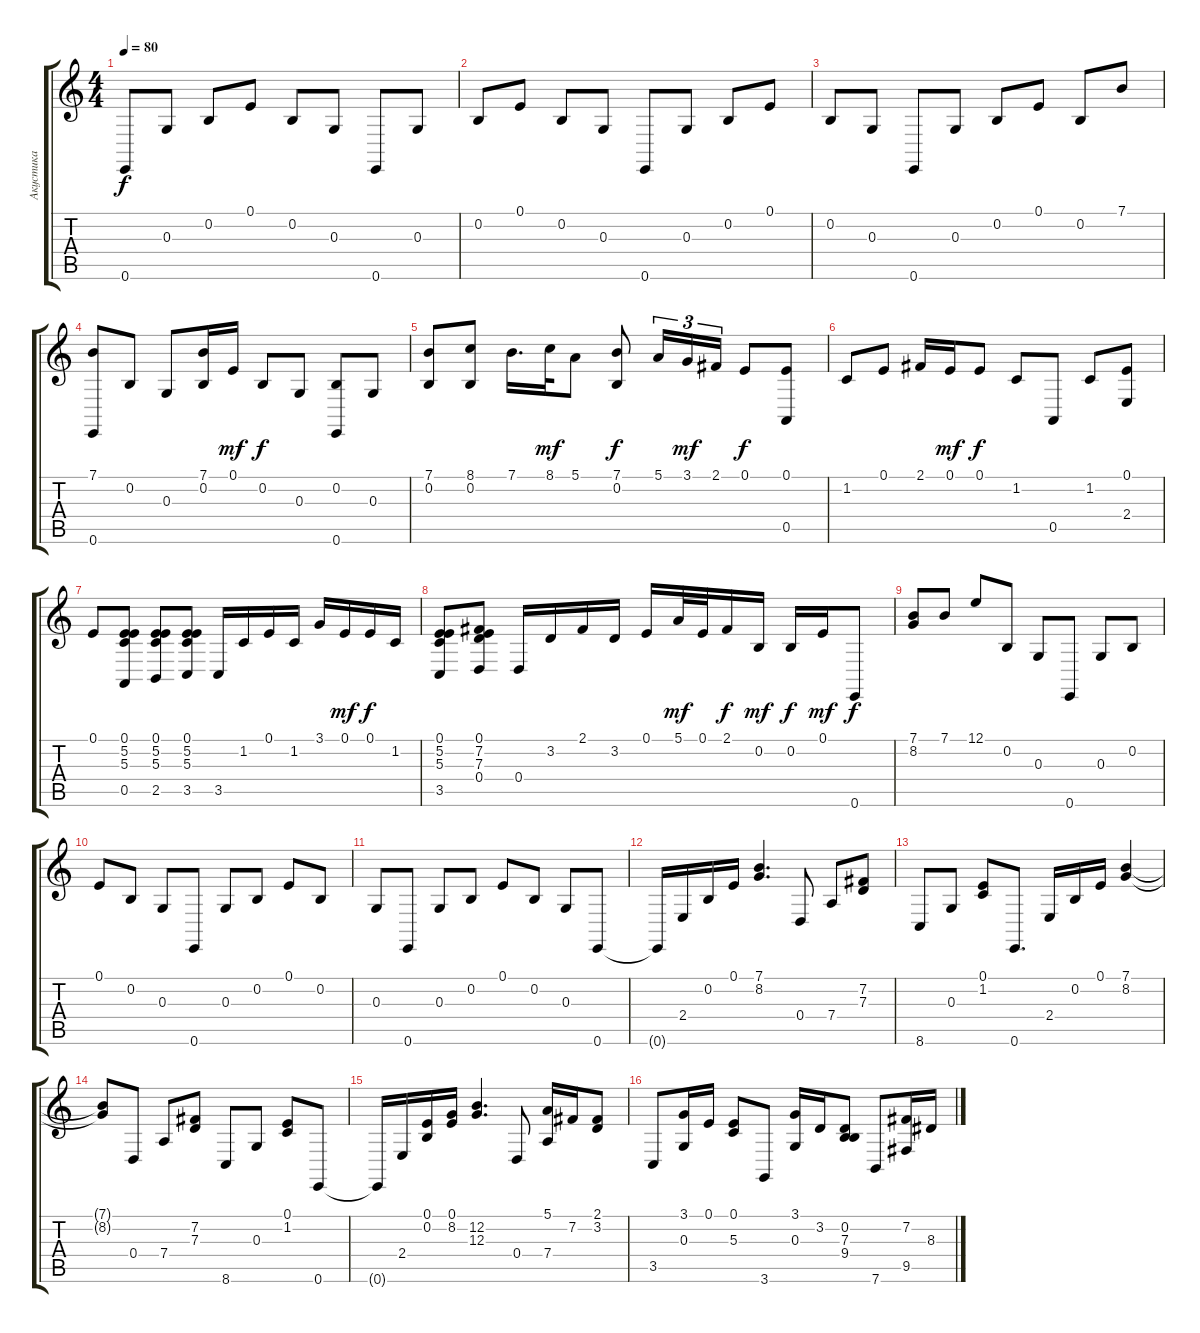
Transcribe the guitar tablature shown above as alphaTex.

\track ("Акустика" "Акустика") {instrument brightacousticpiano}
\staff {score tabs}
\tuning (E4 B3 G3 D3 A2 E2) {hide}
\ts (4 4)
\tempo 80
\clef g2
\ks c
0.6.8{dy f instrument brightacousticpiano} 0.3.8 0.2.8 0.1.8 0.2.8 0.3.8 0.6.8 0.3.8 |
0.2.8 0.1.8 0.2.8 0.3.8 0.6.8 0.3.8 0.2.8 0.1.8 |
0.2.8 0.3.8 0.6.8 0.3.8 0.2.8 0.1.8 0.2.8 7.1.8 |
(7.1 0.6).8 0.2.8 0.3.8 (7.1 0.2).16 0.1.16{dy mf} 0.2.8{dy f} 0.3.8 (0.2 0.6).8 0.3.8 |
(7.1 0.2).8 (8.1 0.2).8 7.1.16{d} 8.1.32{dy mf} 5.1.8 (7.1 0.2).8{dy f} 5.1.16{tu (3 2)} 3.1.16{tu (3 2) dy mf} 2.1.16{tu (3 2)} 0.1.8{dy f} (0.1 0.5).8 |
1.2.8 0.1.8 2.1.16 0.1.16{dy mf} 0.1.8{dy f} 1.2.8 0.5.8 1.2.8 (0.1 2.4).8 |
0.1.8 (0.1 5.2 5.3 0.5).8 (0.1 5.2 5.3 2.5).8 (0.1 5.2 5.3 3.5).8 3.5.16 1.2.16 0.1.16 1.2.16 3.1.16 0.1.16{dy mf} 0.1.16{dy f} 1.2.16 |
(0.1 5.2 5.3 3.5).8 (0.1 7.2 7.3 0.4).8 0.4.16 3.2.16 2.1.16 3.2.16 0.1.16 5.1.32{dy mf} 0.1.32 2.1.16{dy f} 0.2.16{dy mf} 0.2.16{dy f} 0.1.16{dy mf} 0.6.8{dy f} |
(7.1 8.2).8 7.1.8 12.1.8 0.2.8 0.3.8 0.6.8 0.3.8 0.2.8 |
0.1.8 0.2.8 0.3.8 0.6.8 0.3.8 0.2.8 0.1.8 0.2.8 |
0.3.8 0.6.8 0.3.8 0.2.8 0.1.8 0.2.8 0.3.8 0.6.8 |
0.6{t}.16 2.4.16 0.2.16 0.1.16 (7.1 8.2).4{d} 0.4.8 7.4.8 (7.2 7.3).8 |
8.6.8 0.3.8 (0.1 1.2).8 0.6.8{d} 2.4.16 0.2.16 0.1.16 (7.1 8.2).4 |
(7.1{t} 8.2{t}).8 0.4.8 7.4.8 (7.2 7.3).8 8.6.8 0.3.8 (0.1 1.2).8 0.6.8 |
0.6{t}.16 2.4.16 (0.1 0.2).16 (0.1 8.2).16 (12.2 12.3).4{d} 0.4.8 (5.1 7.4).16 7.2.16 (2.1 3.2).8 |
3.5.8 (3.1 0.3).16 0.1.16 (0.1 5.3).8 3.6.8 (3.1 0.3).16 3.2.16 (0.2 7.3 9.4).8 7.6.8 (7.2 9.5).16 8.3.16
